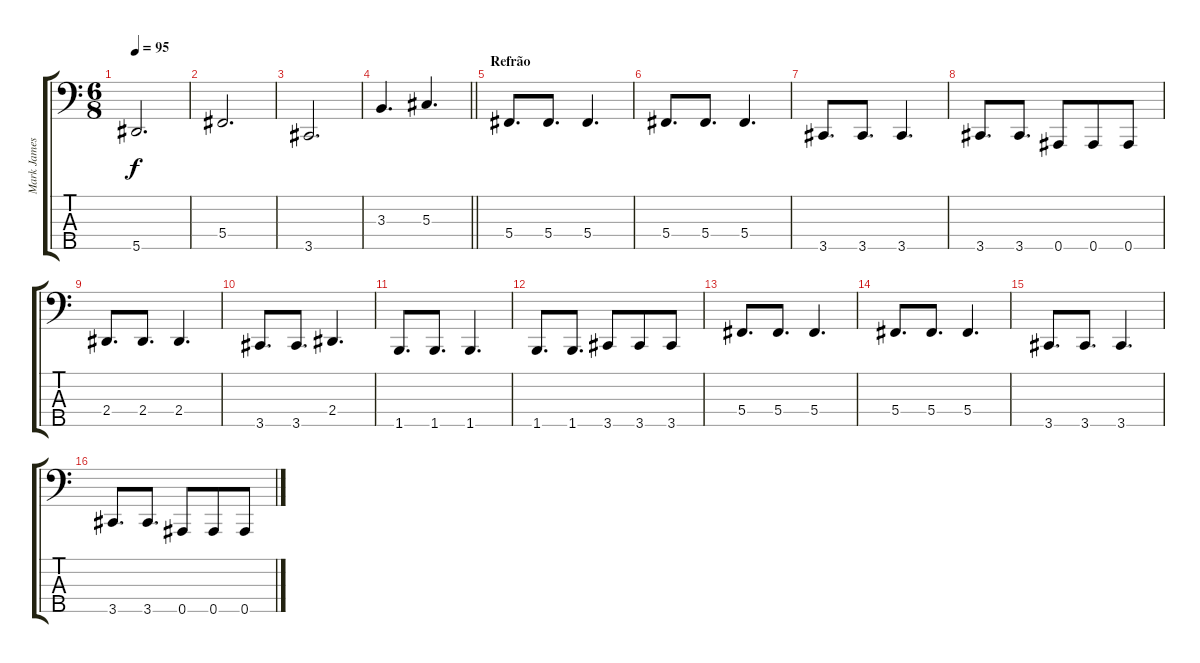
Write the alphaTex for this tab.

\track ("Mark James" "Mark James") {instrument electricbassfinger}
\staff {score tabs}
\tuning (Gb2 Db2 Ab1 Db1 Bb0) {hide}
\ts (6 8)
\tempo 95
\clef f4
\ks c
5.5.2{d dy f} |
5.4.2{d} |
3.5.2{d} |
\barLineRight lightlight
3.3.4{d} 5.3.4{d} |
\section ("" "Refrão")
5.4.8{d} 5.4.8{d} 5.4.4{d} |
5.4.8{d} 5.4.8{d} 5.4.4{d} |
3.5.8{d} 3.5.8{d} 3.5.4{d} |
3.5.8{d} 3.5.8{d} 0.5.8 0.5.8 0.5.8 |
2.4.8{d} 2.4.8{d} 2.4.4{d} |
3.5.8{d} 3.5.8{d} 2.4.4{d} |
1.5.8{d} 1.5.8{d} 1.5.4{d} |
1.5.8{d} 1.5.8{d} 3.5.8 3.5.8 3.5.8 |
5.4.8{d} 5.4.8{d} 5.4.4{d} |
5.4.8{d} 5.4.8{d} 5.4.4{d} |
3.5.8{d} 3.5.8{d} 3.5.4{d} |
3.5.8{d} 3.5.8{d} 0.5.8 0.5.8 0.5.8
